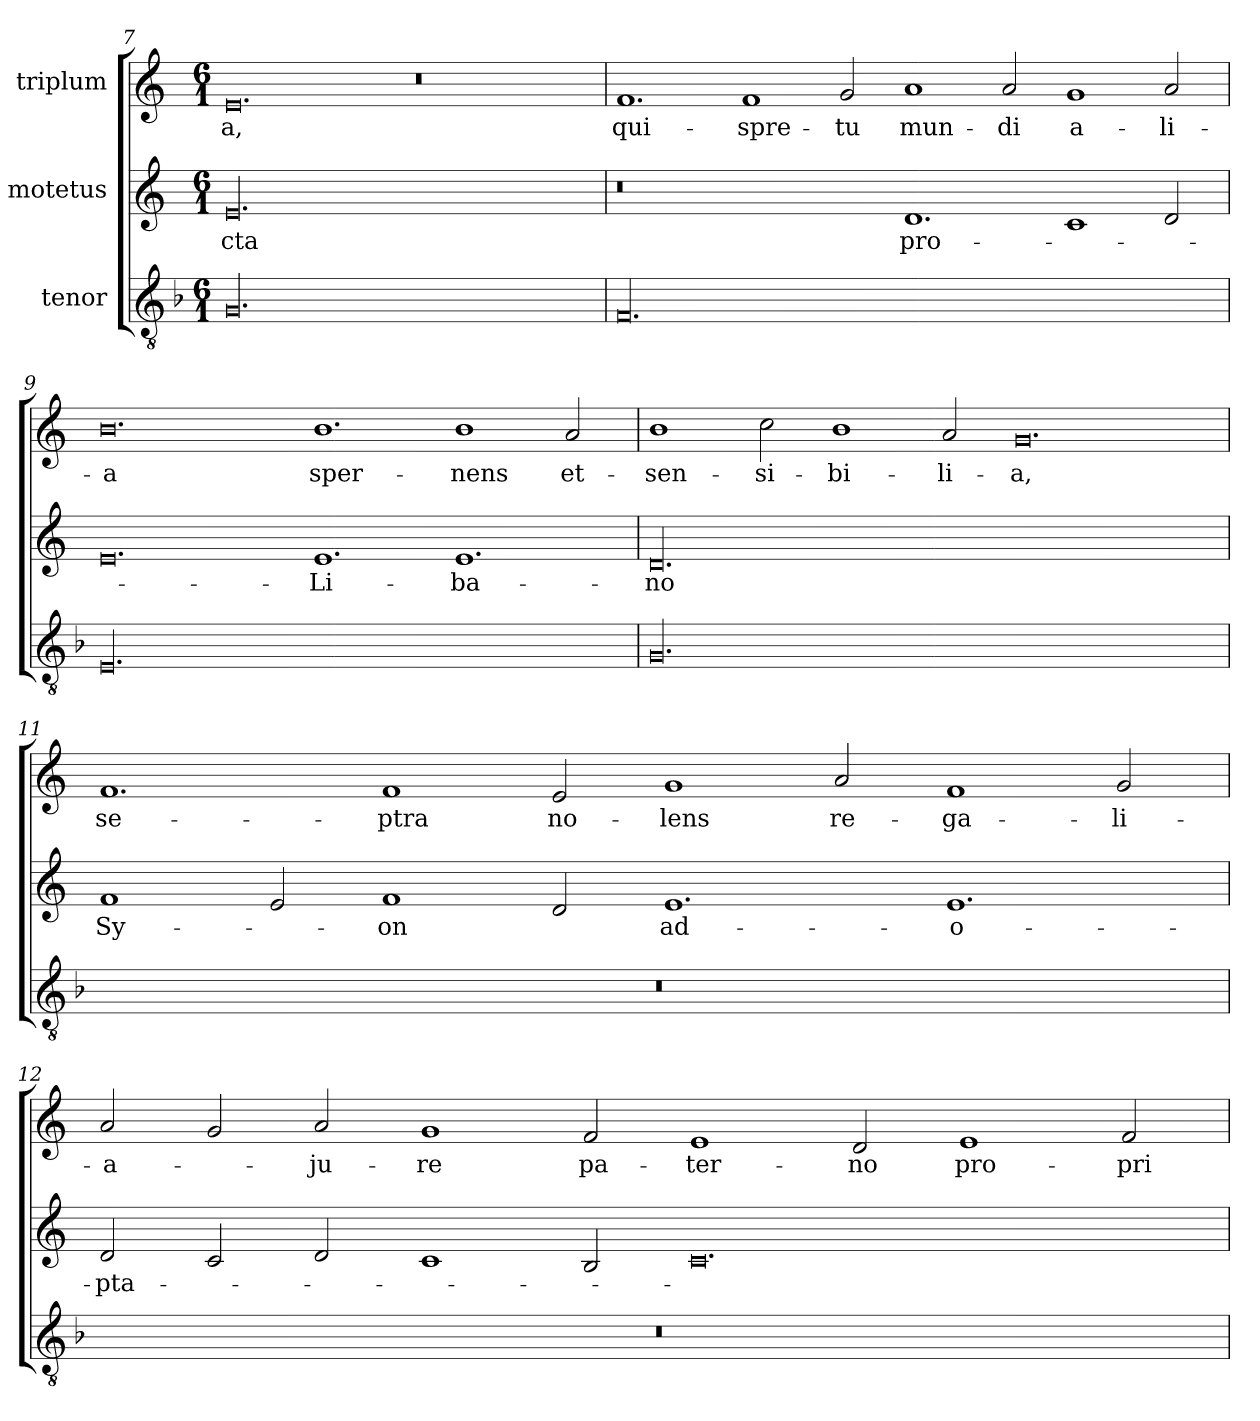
**kern	**kern	**text	**kern	**text
*part3	*part2	*part2	*part1	*part1
*staff3	*staff2	*staff2	*staff1	*staff1
*I"tenor	*I"motetus	*	*I"triplum	*
*clefGv2	*clefG2	*	*clefG2	*
*k[b-]	*k[]	*	*k[]	*
*F:	*C:	*	*C:	*
*M6/1	*M6/1	*	*M6/1	*
=7	=7	=7	=7	=7
00.G/	00.e/	-cta	0.e/	-a,
.	.	.	0.r	.
=8	=8	=8	=8	=8
00.F/	0.r	.	1.f/	qui-
.	.	.	1f/	spre-
.	.	.	2g/	-tu
.	1.d/	pro-	1a/	mun-
.	.	.	2a/	-di
.	1c/	.	1g/	a-
.	2d/	.	2a/	-li-
=9	=9	=9	=9	=9
00.E/	0.e/	.	0.b\	-a
.	1.e/	Li-	1.b\	sper-
.	1.e/	-ba-	1b\	-nens
.	.	.	2a/	et-
=10	=10	=10	=10	=10
00.G/	00.d/	-no	1b\	sen-
.	.	.	2cc\	-si-
.	.	.	1b\	-bi-
.	.	.	2a/	-li-
.	.	.	0.g/	-a,
!!LO:PB:g=z
=11	=11	=11	=11	=11
00.r	1f/	Sy-	1.f/	se-
.	2e/	.	.	.
.	1f/	-on	1f/	-ptra
.	2d/	.	2e/	no-
.	1.e/	ad-	1g/	-lens
.	.	.	2a/	re-
.	1.e/	-o-	1f/	-ga-
.	.	.	2g/	-li-
=12	=12	=12	=12	=12
00.r	2d/	-pta-	2a/	-a-
.	2c/	.	2g/	.
.	2d/	.	2a/	-ju-
.	1c/	.	1g/	-re
.	2B/	.	2f/	pa-
.	0.c/	.	1e/	-ter-
.	.	.	2d/	-no
.	.	.	1e/	pro-
.	.	.	2f/	-pri-
=	=	=	=	=
*-	*-	*-	*-	*-
